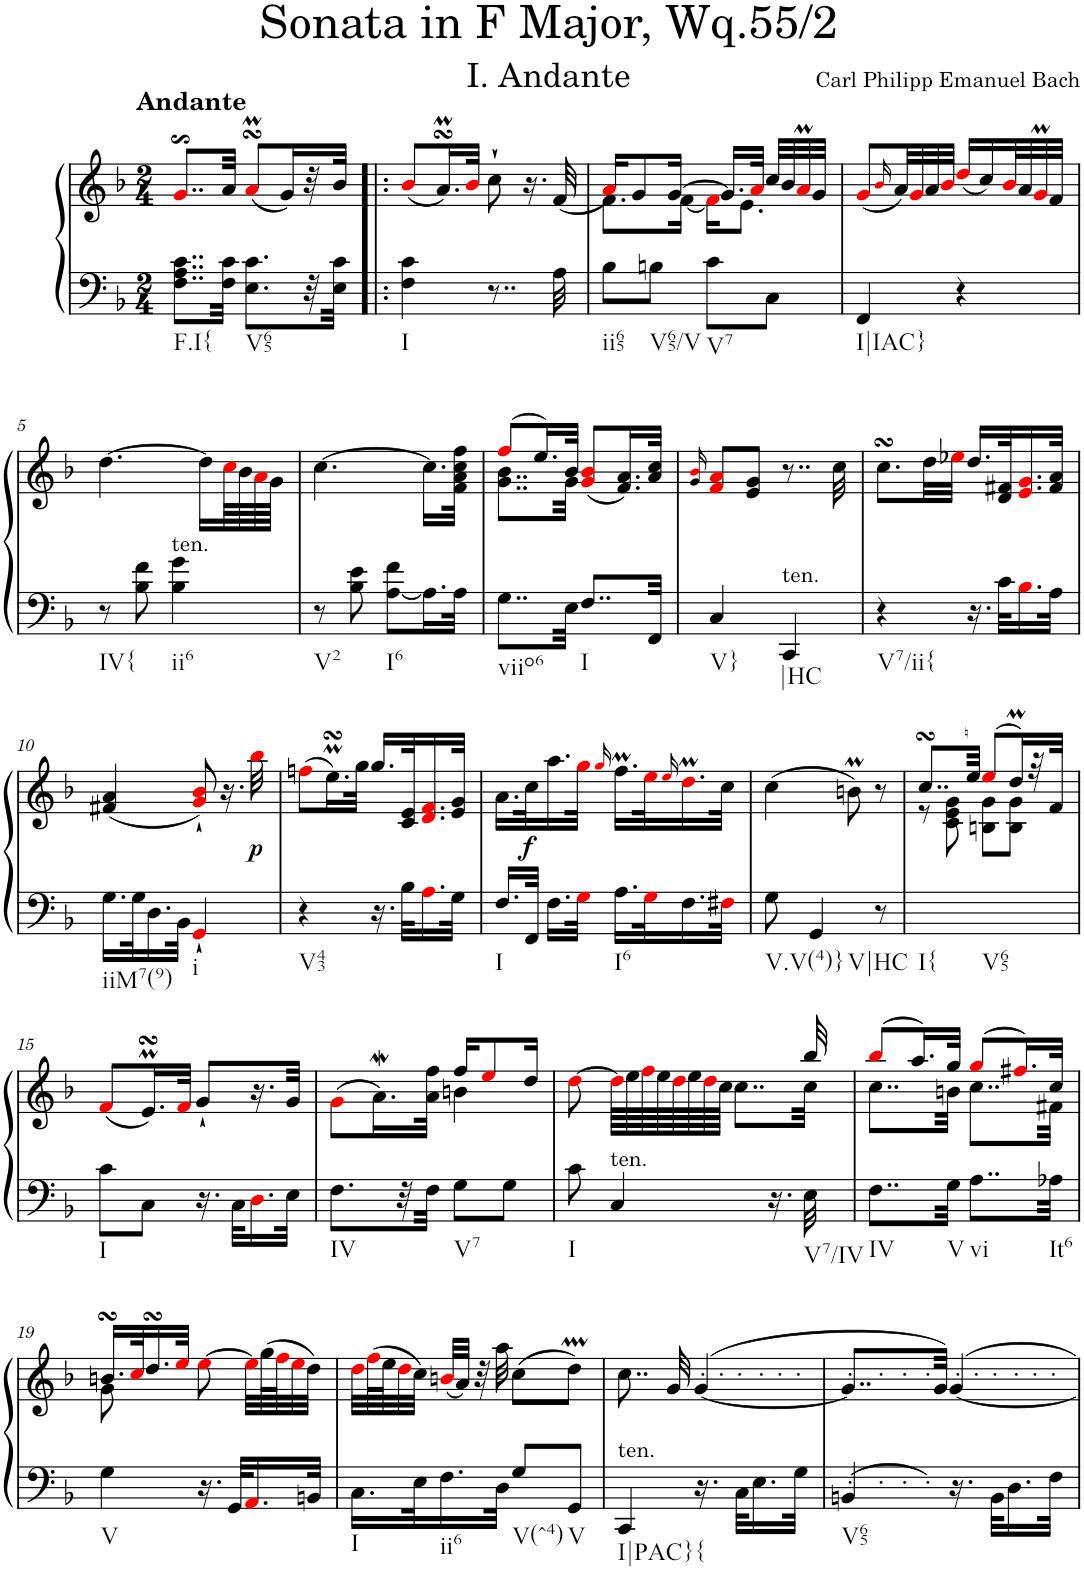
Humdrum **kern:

**kern	**kern	**dynam
*part1	*part1	*part1
*staff2	*staff1	*staff1/2
*I"Harpsichord	*	*
*I'Hch.	*	*
*clefF4	*clefG2	*
*k[b-]	*k[b-]	*
*M2/4	*M2/4	*
=1	=1	=1
!	!LO:TX:a:B:t=Andante	!
!LO:TX:b:t=F.I{	!	!
8..F\ 8..A\ 8..c\L	8..gs$SSi/L	.
32F\ 32c\Jkk	32a/Jkk	.
!LO:TX:b:t=V65	!	!
8.E\ 8.c\L	(<8amsSsSi/L	.
.	16g/L)	.
32r	32r	.
32E\ 32c\JJJ	32b-/JJJ	.
=2!|:	=2!|:	=2!|:
!LO:TX:b:t=I	!	!
4F\ 4c\	(<8b-i/L	.
.	16.amsSsS/L)	.
.	32b-i/JJk	.
8..r	8cc`\	.
.	16.r	.
32A\	(<32f/	.
=3	=3	=3
*	*^	*
!LO:TX:b:t=ii65	!	!	!
8B-\L	16ai/KL)	8.f\L	.
.	8g/	.	.
!LO:TX:b:t=V65/V	!	!	!
8Bn\J	.	.	.
.	[16g/Jk	[16f\Jk	.
!LO:TX:b:t=V7	!	!	!
8c\L	16.g/LL]	16fi\KL]	.
.	.	8.e\J	.
.	32ai/JJk	.	.
8C\J	32cc/LLL	.	.
.	32b-/	.	.
.	32ami/	.	.
.	32g/JJJ	.	.
*	*v	*v	*
=4	=4	=4
!LO:TX:b:t=I|IAC}	!	!
4FF/	(<8gi/L	.
.	16qb-i/	.
.	32a/LL)	.
.	32gi/	.
.	32a/	.
.	32b-i/JJJ	.
4r	(<16ddi/LL	.
.	16cc/)	.
.	32b-i/L	.
.	32a/	.
.	32gMi/	.
.	32f/JJJ	.
!!LO:LB:g=z
=5	=5	=5
!LO:TX:b:t=IV{	!	!
8r	[4.dd\	.
8B-\ 8f\	.	.
!LO:TX:a:t=ten.	!	!
!LO:TX:b:t=ii6	!	!
4B-\ 4g\	.	.
.	16dd\LL]	.
.	64cci\LL	.
.	64b-\	.
.	64ai\	.
.	64g\JJJJ	.
=6	=6	=6
!LO:TX:b:t=V2	!	!
8r	[4.cc\	.
8B-\ 8e\	.	.
!LO:TX:b:t=I6	!	!
[8A\ 8f\L	.	.
16.A\L]	16.cc\LL]	.
32A\JJk	32f\ 32a\ 32cc\ 32ff\JJk	.
=7	=7	=7
*	*^	*
!LO:TX:b:t=viio6	!	!	!
8..G\L	(>8ffi/L	8..g\ 8..b-\L	.
.	16.ee/L)	.	.
32E\Jkk	32b-/JJk	32g\Jkk	.
!LO:TX:b:t=I	!	!	!
8..F/L	(<8gi/ 8b-i/L	4ryy	.
.	16.f/ 16.a/L)	.	.
32FF/Jkk	32a/ 32cc/JJk	.	.
*	*v	*v	*
=8	=8	=8
.	16qg/ 16qb-i/	.
!LO:TX:b:t=V}	!	!
4C/	8fi/ 8ai/L	.
.	8e/ 8g/J	.
!LO:TX:a:t=ten.	!	!
!LO:TX:b:t=|HC	!	!
4CC/	8..r	.
.	32cc\	.
=9	=9	=9
!LO:TX:b:t=V7/ii{	!	!
4r	8.ccsSSS\L	.
.	32dd\LL	.
.	32ee-Xi\JJJ	.
16.r	16.dd/LL	.
32c\KLL	32d/ 32f#X/K	.
16.B-i\	16.ei/ 16.gi/	.
32A\JJk	32f#/ 32a/JJk	.
!!LO:LB:g=z
=10	=10	=10
!LO:TX:b:t=iiM7(9)	!	!
16.G\LL	(<4f#X/ 4a/	.
32G\K	.	.
16.D\	.	.
32BB-\JJk	.	.
!LO:TX:b:t=i	!	!
4GG`i/	8gi/` 8b-i/`)	.
.	16.r	.
!	!	!LO:DY:b
.	32bb-i\	p
=11	=11	=11
!LO:TX:b:t=V43	!	!
4r	(>8ffni\L	.
.	16.eemsSsS\L)	.
.	32gg\JJk	.
16.r	16.gg/LL	.
32B-\KLL	32c/ 32e/K	.
16.Ai\	16.di/ 16.fi/	.
32G\JJk	32e/ 32g/JJk	.
=12	=12	=12
!LO:TX:b:t=I	!	!
16.F/LL	16.a\LL	.
!	!	!LO:DY:b
32FF/JJk	32cc\K	f
16.F\LL	16.aa\	.
32Gi\JJk	32ggi\JJk	.
.	16qggi/	.
!LO:TX:b:t=I6	!	!
16.A\LL	16.ffM\LL	.
32Gi\K	32eei\K	.
.	16qeei/	.
16.F\	16.ddMi\	.
32F#Xi\JJk	32cc\JJk	.
=13	=13	=13
!LO:TX:b:t=V.V(4)}	!	!
8G\	(>4cc\	.
!LO:TX:b:t=V|HC	!	!
4GG/	.	.
.	8bnm\)	.
8r	8r	.
=14	=14	=14
*	*^	*
!LO:TX:b:t=I{	!	!	!
!LO:TX:b:t=V65	!	!	!
2ryy	8..ccsSSS/L	8r	.
.	.	8c\ 8e\ 8g\	.
.	32ee/Jkk	.	.
.	(>8eei/L	8Bn\ 8g\L	.
.	16ddM/L)	8B\ 8g\J	.
.	32r	.	.
.	32f/JJJ	.	.
*	*v	*v	*
!!LO:LB:g=z
=15	=15	=15
!LO:TX:b:t=I	!	!
8c\L	(<8fi/L	.
8C\J	16.emsSsS/L)	.
.	32fi/JJk	.
16.r	8g`/L	.
32C\KLL	.	.
16.Di\	16.r	.
32E\JJk	32g/JJk	.
=16	=16	=16
*	*^	*
!LO:TX:b:t=IV	!	!	!
8.F\L	(>8gi\L	4ryy	.
.	16.aW\L)	.	.
32r	.	.	.
32F\JJJ	32a\ 32ff\JJk	.	.
!LO:TX:b:t=V7	!	!	!
8G\L	16ff/KL	4bn\	.
.	8eei/	.	.
8G\J	.	.	.
.	16dd/Jk	.	.
=17	=17	=17	=17
!LO:TX:b:t=I	!	!	!
8c\	[8ddi\	4...ryy	.
!LO:TX:a:t=ten.	!	!	!
4C/	64ddi\LLLL]	.	.
.	64ee\	.	.
.	64ffi\	.	.
.	64ee\	.	.
.	64ddi\	.	.
.	64ee\	.	.
.	64ddi\	.	.
.	64cc\JJJJ	.	.
.	8..cc\L	.	.
16.r	.	.	.
!LO:TX:b:t=V7/IV	!	!	!
32E\	32cc\Jkk	32bb-/	.
=18	=18	=18	=18
!LO:TX:b:t=IV	!	!	!
8..F\L	(>8bb-i/L	8..cc\L	.
.	16.aa/L)	.	.
!LO:TX:b:t=V	!	!	!
32G\Jkk	32gg/JJk	32bn\Jkk	.
!LO:TX:b:t=vi	!	!	!
8..A\L	(>8ggi/L	8..cc\L	.
.	16.ff#Xi/L)	.	.
!LO:TX:b:t=It6	!	!	!
32A-X\Jkk	32cc/JJk	32f#X\Jkk	.
!!LO:LB:g=z	!!
=19	=19	=19	=19
!LO:TX:b:t=V	!	!	!
4G\	16.bnsSsS/LL	8g\	.
.	32cci/K	.	.
.	16.ddsSSS/	4.ryy	.
.	32eei/JJk	.	.
16.r	[8eei\	.	.
32GG/KLL	.	.	.
16.AAi/	32eei\LLL]	.	.
.	(>64gg\L	.	.
.	64ffi\J	.	.
.	32eei\	.	.
32BBn/JJk	32dd\JJJ)	.	.
*	*v	*v	*
=20	=20	=20
!LO:TX:b:t=I	!	!
16.C\LL	32ddi\LLL	.
.	(>64ffi\L	.
.	64ee\J	.
.	32ddi\	.
32E\K	32cc\JJJ)	.
!LO:TX:b:t=ii6	!	!
16.F\	(<32bni/LLL	.
.	32a/JJJ)	.
.	32r	.
32D\JJk	32aa\	.
!LO:TX:b:t=V(^4)	!	!
8G/L	(>8cc\L	.
!LO:TX:b:t=V	!	!
8GG/J	8ddM\J)	.
=21	=21	=21
*	*^	*
!LO:TX:a:t=ten.	!	!	!
!LO:TX:b:t=I|PAC}{	!	!	!
4CC/	8..cc\	4ryy	.
.	32g/	.	.
*	*	*Xtuplet	*
16.r	(>[4g/	24g'>	.
.	.	24g'>!	.
.	.	24g'>!	.
32C\KLL	.	.	.
16.E\	.	24g'>!	.
.	.	24g'>!	.
.	.	24g'>!	.
32G\JJk	.	.	.
=22	=22	=22	=22
*^	*	*	*
!LO:TX:b:t=V65	!	!	!	!
4BBn/	16BB'>!	8..g/L]	16g'>!	.
.	16BB'>!	.	16g'>!	.
.	16BB'>!	.	16g'>!	.
.	16BB'>!	.	16g'>!	.
.	.	32g/Jkk)	.	.
16.r	4ryy	[4g/	24g'>	.
.	.	.	24g'>!	.
.	.	.	24g'>!	.
32BB\KLL	.	.	.	.
16.D\	.	.	24g'>!	.
.	.	.	24g'>!	.
.	.	.	24g'>!	.
32F\JJk	.	.	.	.
*v	*v	*	*	*
*	*v	*v	*
=	=	=
*-	*-	*-
